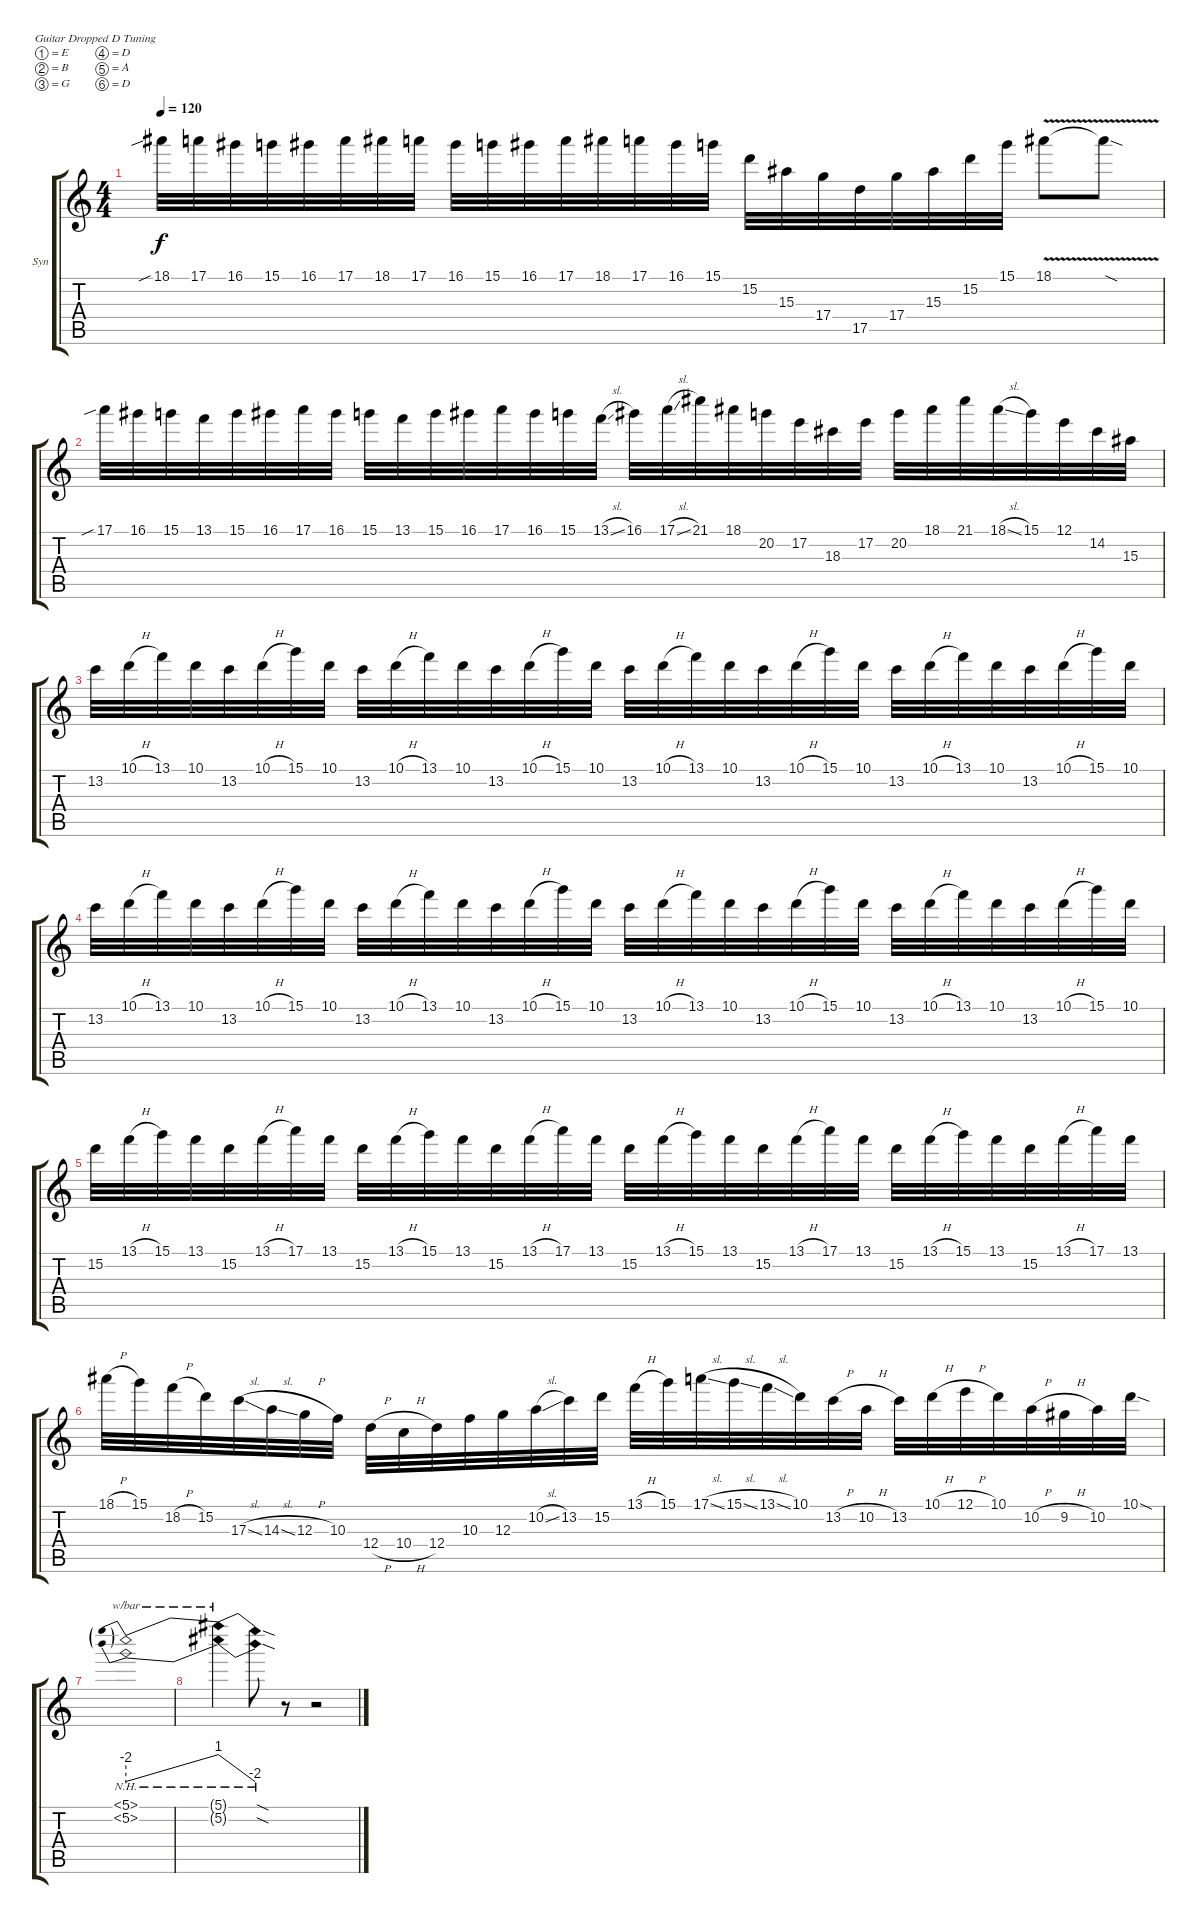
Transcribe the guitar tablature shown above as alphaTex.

\defaultSystemsLayout 4
\bracketExtendMode groupsimilarinstruments
\firstSystemTrackNameOrientation horizontal
\otherSystemsTrackNameOrientation horizontal
\track ("Synyster Gates" "Syn") {instrument electricguitarclean}
\staff {score tabs}
\tuning (E4 B3 G3 D3 A2 D2)
\ts (4 4)
\tempo 120
\clef g2
\scale
0.508767
\ks c
18.1{sib}.32{dy f} 17.1.32 16.1.32 15.1.32 16.1.32 17.1.32 18.1.32 17.1.32 16.1.32 15.1.32 16.1.32 17.1.32 18.1.32 17.1.32 16.1.32 15.1.32 15.2.32 15.3.32 17.4.32 17.5.32 17.4.32 15.3.32 15.2.32 15.1.32 18.1{v}.8 18.1{v sod t}.8 |
17.1{sib}.32 16.1.32 15.1.32 13.1.32 15.1.32 16.1.32 17.1.32 16.1.32 15.1.32 13.1.32 15.1.32 16.1.32 17.1.32 16.1.32 15.1.32 13.1{sl}.32 16.1.32 17.1{sl}.32 21.1.32 18.1.32 20.2.32 17.2.32 18.3.32 17.2.32 20.2.32 18.1.32 21.1.32 18.1{sl}.32 15.1.32 12.1.32 14.2.32 15.3.32 |
13.2.32 10.1{h}.32 13.1.32 10.1.32 13.2.32 10.1{h}.32 15.1.32 10.1.32 13.2.32 10.1{h}.32 13.1.32 10.1.32 13.2.32 10.1{h}.32 15.1.32 10.1.32 13.2.32 10.1{h}.32 13.1.32 10.1.32 13.2.32 10.1{h}.32 15.1.32 10.1.32 13.2.32 10.1{h}.32 13.1.32 10.1.32 13.2.32 10.1{h}.32 15.1.32 10.1.32 |
13.2.32 10.1{h}.32 13.1.32 10.1.32 13.2.32 10.1{h}.32 15.1.32 10.1.32 13.2.32 10.1{h}.32 13.1.32 10.1.32 13.2.32 10.1{h}.32 15.1.32 10.1.32 13.2.32 10.1{h}.32 13.1.32 10.1.32 13.2.32 10.1{h}.32 15.1.32 10.1.32 13.2.32 10.1{h}.32 13.1.32 10.1.32 13.2.32 10.1{h}.32 15.1.32 10.1.32 |
15.2.32 13.1{h}.32 15.1.32 13.1.32 15.2.32 13.1{h}.32 17.1.32 13.1.32 15.2.32 13.1{h}.32 15.1.32 13.1.32 15.2.32 13.1{h}.32 17.1.32 13.1.32 15.2.32 13.1{h}.32 15.1.32 13.1.32 15.2.32 13.1{h}.32 17.1.32 13.1.32 15.2.32 13.1{h}.32 15.1.32 13.1.32 15.2.32 13.1{h}.32 17.1.32 13.1.32 |
18.1{h}.32 15.1.32 18.2{h}.32 15.2.32 17.3{sl}.32 14.3{sl}.32 12.3{h}.32 10.3.32 12.4{h}.32 10.4{h}.32 12.4.32 10.3.32 12.3.32 10.2{sl}.32 13.2.32 15.2.32 13.1{h}.32 15.1.32 17.1{sl}.32 15.1{sl}.32 13.1{sl}.32 10.1.32 13.2{h}.32 10.2{h}.32 13.2.32 10.1{h}.32 12.1{h}.32 10.1.32 10.2{h}.32 9.2{h}.32 10.2.32 10.1{sod}.32 |
(5.1{nh} 5.2{nh}).1{tbe (predivedive default 0 -8 60 4)} |
(5.1{nh t} 5.2{nh t}).4{tbe (dive default 0 4 60 -8)} (5.1{nh sod t} 5.2{nh sod t}).8 r.8 r.2
